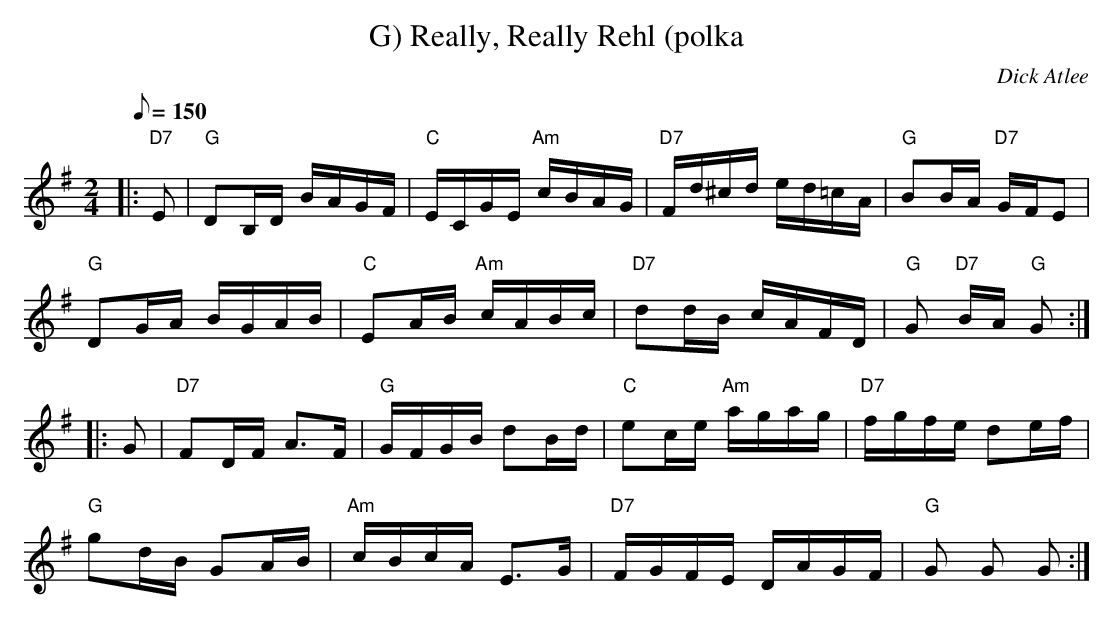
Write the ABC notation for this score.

X:1
T:Really, Really Rehl (polka, G)
M:2/4
L:1/16
Q:1/8=150
C:Dick Atlee
K:G
|: "D7" E2 | "G" D2B,D BAGF | "C" ECGE "Am" cBAG |
"D7" Fd^cd ed=cA | "G" B2BA "D7" GFE2 | !
"G" D2GA BGAB | "C" E2AB "Am" cABc |
"D7" d2dB cAFD | "G" G2 "D7" BA "G" G2 :| !
|: G2 | "D7" F2DF A3F | "G" GFGB d2Bd |
"C" e2ce "Am" agag | "D7" fgfe d2ef | !
"G" g2dB G2AB | "Am" cBcA E3G |
"D7" FGFE DAGF | "G" G2 G2 G2 :|
